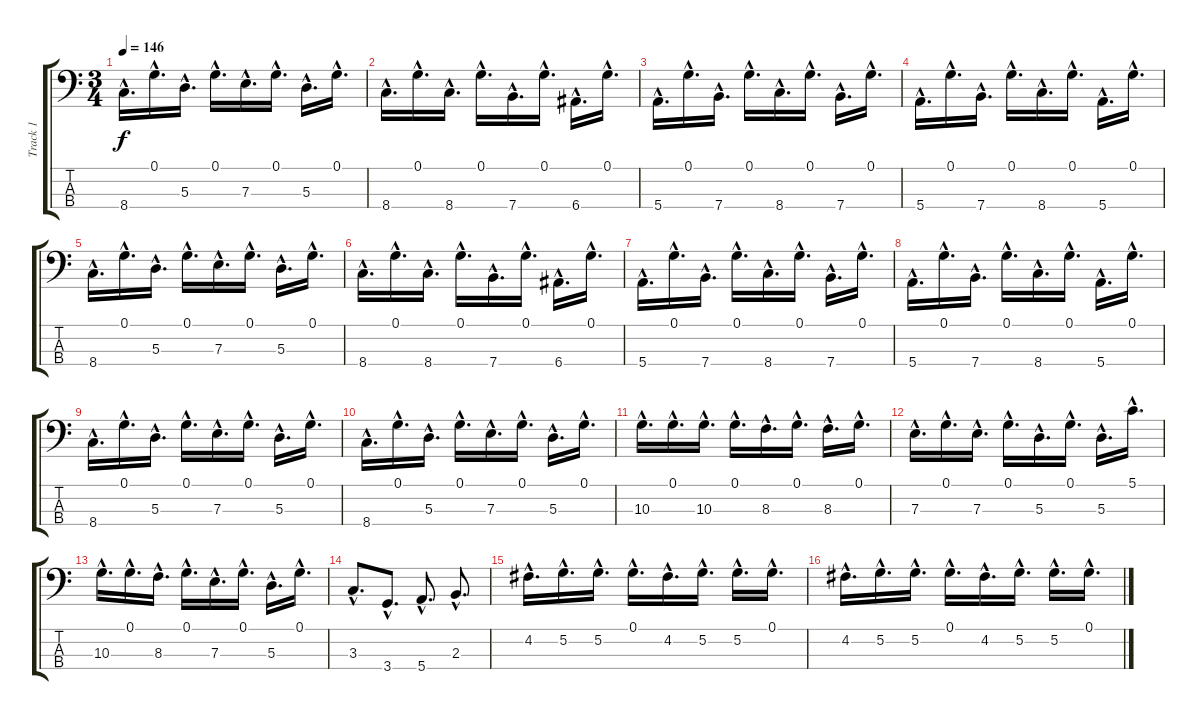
\track ("Track 1" "Track 1") {instrument electricbassfinger}
\staff {score tabs}
\tuning (G2 D2 A1 E1) {hide}
\ts (3 4)
\tempo 146
\clef f4
\ks c
8.4{hac}.16{d dy f} 0.1{hac}.16{d} 5.3{hac}.16{d} 0.1{hac}.16{d} 7.3{hac}.16{d} 0.1{hac}.16{d} 5.3{hac}.16{d} 0.1{hac}.16{d} |
8.4{hac}.16{d} 0.1{hac}.16{d} 8.4{hac}.16{d} 0.1{hac}.16{d} 7.4{hac}.16{d} 0.1{hac}.16{d} 6.4{hac}.16{d} 0.1{hac}.16{d} |
5.4{hac}.16{d} 0.1{hac}.16{d} 7.4{hac}.16{d} 0.1{hac}.16{d} 8.4{hac}.16{d} 0.1{hac}.16{d} 7.4{hac}.16{d} 0.1{hac}.16{d} |
5.4{hac}.16{d} 0.1{hac}.16{d} 7.4{hac}.16{d} 0.1{hac}.16{d} 8.4{hac}.16{d} 0.1{hac}.16{d} 5.4{hac}.16{d} 0.1{hac}.16{d} |
8.4{hac}.16{d} 0.1{hac}.16{d} 5.3{hac}.16{d} 0.1{hac}.16{d} 7.3{hac}.16{d} 0.1{hac}.16{d} 5.3{hac}.16{d} 0.1{hac}.16{d} |
8.4{hac}.16{d} 0.1{hac}.16{d} 8.4{hac}.16{d} 0.1{hac}.16{d} 7.4{hac}.16{d} 0.1{hac}.16{d} 6.4{hac}.16{d} 0.1{hac}.16{d} |
5.4{hac}.16{d} 0.1{hac}.16{d} 7.4{hac}.16{d} 0.1{hac}.16{d} 8.4{hac}.16{d} 0.1{hac}.16{d} 7.4{hac}.16{d} 0.1{hac}.16{d} |
5.4{hac}.16{d} 0.1{hac}.16{d} 7.4{hac}.16{d} 0.1{hac}.16{d} 8.4{hac}.16{d} 0.1{hac}.16{d} 5.4{hac}.16{d} 0.1{hac}.16{d} |
8.4{hac}.16{d} 0.1{hac}.16{d} 5.3{hac}.16{d} 0.1{hac}.16{d} 7.3{hac}.16{d} 0.1{hac}.16{d} 5.3{hac}.16{d} 0.1{hac}.16{d} |
8.4{hac}.16{d} 0.1{hac}.16{d} 5.3{hac}.16{d} 0.1{hac}.16{d} 7.3{hac}.16{d} 0.1{hac}.16{d} 5.3{hac}.16{d} 0.1{hac}.16{d} |
10.3{hac}.16{d} 0.1{hac}.16{d} 10.3{hac}.16{d} 0.1{hac}.16{d} 8.3{hac}.16{d} 0.1{hac}.16{d} 8.3{hac}.16{d} 0.1{hac}.16{d} |
7.3{hac}.16{d} 0.1{hac}.16{d} 7.3{hac}.16{d} 0.1{hac}.16{d} 5.3{hac}.16{d} 0.1{hac}.16{d} 5.3{hac}.16{d} 5.1{hac}.16{d} |
10.3{hac}.16{d} 0.1{hac}.16{d} 8.3{hac}.16{d} 0.1{hac}.16{d} 7.3{hac}.16{d} 0.1{hac}.16{d} 5.3{hac}.16{d} 0.1{hac}.16{d} |
3.3{hac}.8{d} 3.4{hac}.8{d} 5.4{hac}.8{d} 2.3{hac}.8{d} |
4.2{hac}.16{d} 5.2{hac}.16{d} 5.2{hac}.16{d} 0.1{hac}.16{d} 4.2{hac}.16{d} 5.2{hac}.16{d} 5.2{hac}.16{d} 0.1{hac}.16{d} |
4.2{hac}.16{d} 5.2{hac}.16{d} 5.2{hac}.16{d} 0.1{hac}.16{d} 4.2{hac}.16{d} 5.2{hac}.16{d} 5.2{hac}.16{d} 0.1{hac}.16{d}
